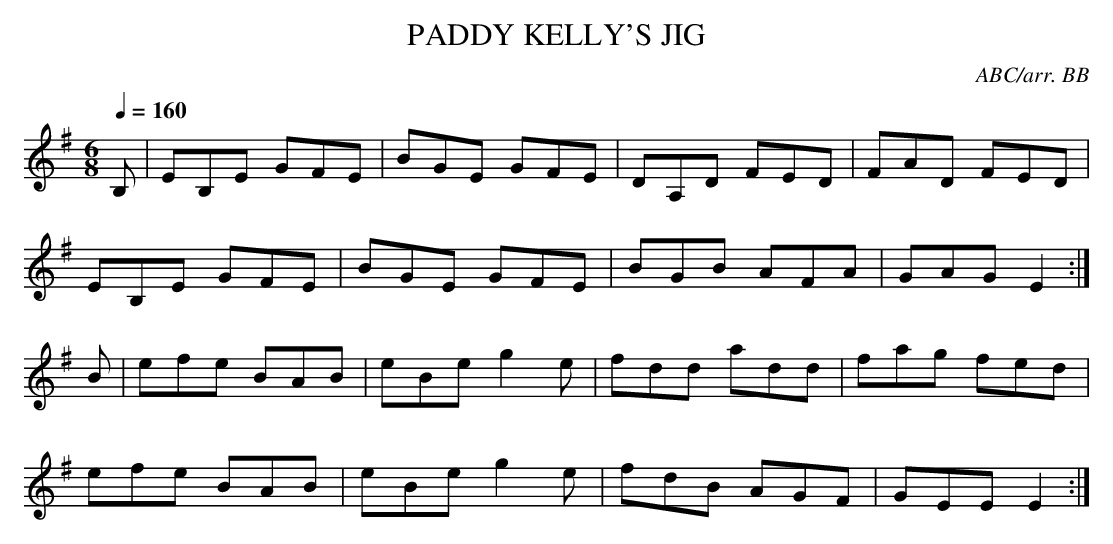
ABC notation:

X:1
T:PADDY KELLY'S JIG
C:ABC/arr. BB
Q:1/4=160
L:1/8
M:6/8
K:Em
B,|EB,E GFE|BGE GFE|DA,D FED|FAD FED|
EB,E GFE|BGE GFE|BGB AFA|GAG E2 :|
B|efe BAB|eBe g2e|fdd add|fag fed|
efe BAB|eBe g2e|fdB AGF|GEE E2 :|
